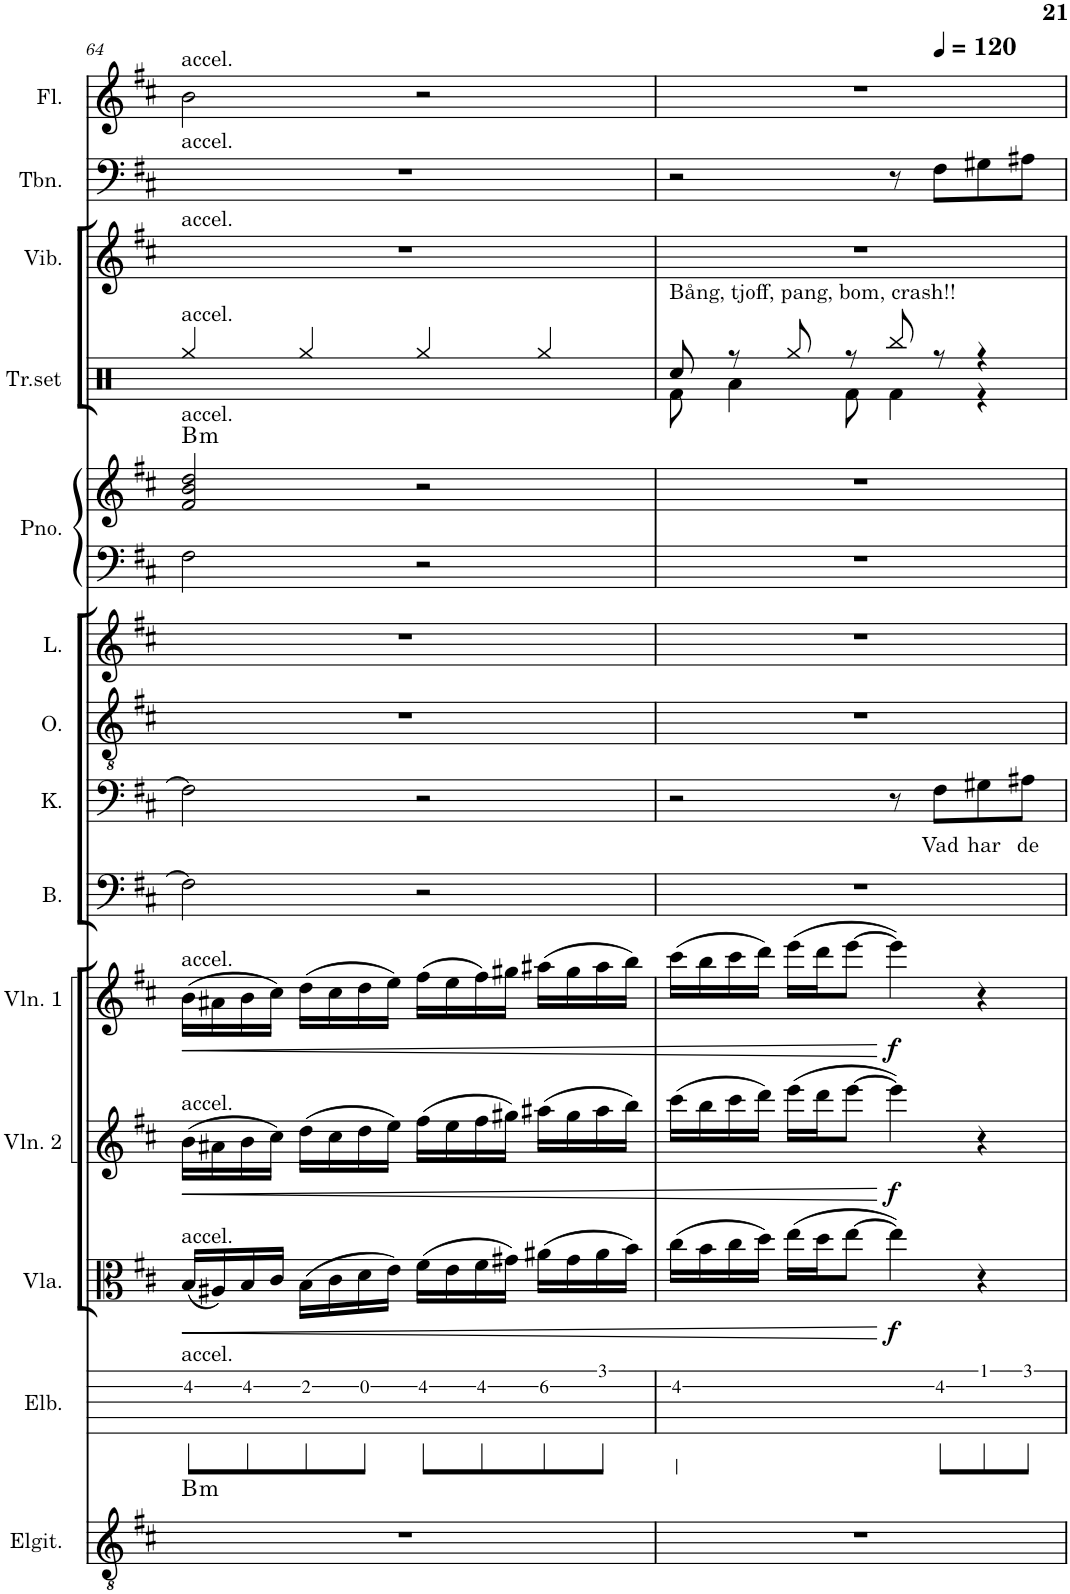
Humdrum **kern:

**kern	**harte	**kern	**kern	**dynam	**kern	**dynam	**kern	**dynam	**kern	**kern	**text	**kern	**kern	**kern	**kern	**harte	**kern	**kern	**kern	**kern
*part14	*part14	*part13	*part12	*part12	*part11	*part11	*part10	*part10	*part9	*part8	*part8	*part7	*part6	*part5	*part5	*part5	*part4	*part3	*part2	*part1
*staff15	*	*staff14	*staff13	*staff13	*staff12	*staff12	*staff11	*staff11	*staff10	*staff9	*staff9	*staff8	*staff7	*staff6	*staff5	*	*staff4	*staff3	*staff2	*staff1
*I"Elgitarr	*	*I"Femsträngad elbas	*I"Viola	*	*I"Violin 2	*	*I"Violin 1	*	*I"Bacon	*I"Kat	*	*I"Orwen	*I"Libby	*I"Piano	*	*	*I"Trumset	*I"Vibrafon	*I"Trombon	*I"Tvärflöjt
*I'Elgit.	*	*I'Elb.	*I'Vla.	*	*I'Vln. 2	*	*I'Vln. 1	*	*I'B.	*I'K.	*	*I'O.	*I'L.	*I'Pno.	*	*	*I'Tr.set	*I'Vib.	*I'Tbn.	*
!!LO:PB:g=z
*clefGv2	*	*	*clefC3	*	*clefG2	*	*clefG2	*	*clefF4	*clefF4	*	*clefGv2	*clefG2	*clefF4	*clefG2	*	*clefX	*clefG2	*clefF4	*clefG2
*	*	*Trd7c12	*	*	*	*	*	*	*	*	*	*	*	*	*	*	*	*	*	*
*k[f#c#]	*	*k[f#c#]	*k[f#c#]	*	*k[f#c#]	*	*k[f#c#]	*	*k[f#c#]	*k[f#c#]	*	*k[f#c#]	*k[f#c#]	*k[f#c#]	*k[f#c#]	*	*k[]	*k[f#c#]	*k[f#c#]	*k[f#c#]
*M4/4	*	*M4/4	*M4/4	*	*M4/4	*	*M4/4	*	*M4/4	*M4/4	*	*M4/4	*M4/4	*M4/4	*M4/4	*	*M4/4	*M4/4	*M4/4	*M4/4
=64	=64	=64	=64	=64	=64	=64	=64	=64	=64	=64	=64	=64	=64	=64	=64	=64	=64	=64	=64	=64
!	!	!	!	!	!	!	!	!	!	!	!	!	!	!	!	!	!	!	!	!LO:TX:a:t=accel.
!	!	!	!	!	!	!	!	!	!	!	!	!	!	!	!	!	!	!	!LO:TX:a:t=accel.	!
!	!	!	!	!	!	!	!	!	!	!	!	!	!	!	!	!	!	!LO:TX:a:t=accel.	!	!
!	!	!	!	!	!	!	!	!	!	!	!	!	!	!	!	!	!LO:TX:a:t=accel.	!	!	!
!	!	!	!	!	!	!	!	!	!	!	!	!	!	!	!LO:TX:a:t=accel.	!	!	!	!	!
!	!	!	!	!	!	!	!LO:TX:a:t=accel.	!	!	!	!	!	!	!	!	!	!	!	!	!
!	!	!	!	!	!LO:TX:a:t=accel.	!	!	!	!	!	!	!	!	!	!	!	!	!	!	!
!	!	!	!LO:TX:a:t=accel.	!	!	!	!	!	!	!	!	!	!	!	!	!	!	!	!	!
!	!	!LO:TX:a:t=accel.	!	!	!	!	!	!	!	!	!	!	!	!	!	!	!	!	!	!
!	!LO:H:kt=m	!	!	!LO:HP:b	!	!LO:HP:b	!	!LO:HP:b	!	!	!	!	!	!	!	!LO:H:kt=m	!	!	!	!
1r	B:min	8F#\L	(16B/LL	<	(16b\LL	<	(16b\LL	<	2F#\]	2F#\]	.	1r	1r	2F#\	2f#/ 2b/ 2dd/	B:min	4Rgg/	1r	1r	2b\
.	.	.	16A#X/)	.	16a#X\	.	16a#X\	.	.	.	.	.	.	.	.	.	.	.	.	.
.	.	8F#\	16B/	.	16b\	.	16b\	.	.	.	.	.	.	.	.	.	.	.	.	.
.	.	.	16c#/JJ	.	16cc#\JJ)	.	16cc#\JJ)	.	.	.	.	.	.	.	.	.	.	.	.	.
.	.	8E\	(16B\LL	.	(16dd\LL	.	(16dd\LL	.	.	.	.	.	.	.	.	.	4Rgg/	.	.	.
.	.	.	16c#\	.	16cc#\	.	16cc#\	.	.	.	.	.	.	.	.	.	.	.	.	.
.	.	8D\J	16d\	.	16dd\	.	16dd\	.	.	.	.	.	.	.	.	.	.	.	.	.
.	.	.	16e\JJ)	.	16ee\JJ)	.	16ee\JJ)	.	.	.	.	.	.	.	.	.	.	.	.	.
.	.	8F#\L	(16f#\LL	.	(16ff#\LL	.	(16ff#\LL	.	2r	2r	.	.	.	2r	2r	.	4Rgg/	.	.	2r
.	.	.	16e\	.	16ee\	.	16ee\	.	.	.	.	.	.	.	.	.	.	.	.	.
.	.	8F#\	16f#\	.	16ff#\	.	16ff#\)	.	.	.	.	.	.	.	.	.	.	.	.	.
.	.	.	16g#X\JJ)	.	16gg#X\JJ)	.	16gg#X\JJ	.	.	.	.	.	.	.	.	.	.	.	.	.
.	.	8G#\	(16a#X\LL	.	(16aa#X\LL	.	(16aa#X\LL	.	.	.	.	.	.	.	.	.	4Rgg/	.	.	.
.	.	.	16g#\	.	16gg#\	.	16gg#\	.	.	.	.	.	.	.	.	.	.	.	.	.
.	.	8A#\J	16a#\	.	16aa#\	.	16aa#\	.	.	.	.	.	.	.	.	.	.	.	.	.
.	.	.	16b\JJ)	.	16bb\JJ)	.	16bb\JJ)	.	.	.	.	.	.	.	.	.	.	.	.	.
=65	=65	=65	=65	=65	=65	=65	=65	=65	=65	=65	=65	=65	=65	=65	=65	=65	=65	=65	=65	=65
*	*	*	*	*	*	*	*	*	*	*	*	*	*	*	*	*	*^	*	*	*
!	!	!	!	!	!	!	!	!	!	!	!	!	!	!	!	!	!LO:TX:a:t=Bång, tjoff, pang, bom, crash!!	!	!	!	!
*	*	*	*	*	*	*	*	*	*	*	*	*	*	*	*	*	*	*	*	*	*^
1r	.	2F#\	(16cc#\LL	.	(16ccc#\LL	.	(16ccc#\LL	.	1r	2r	.	1r	1r	1r	1r	.	8Rcc/	8Rf\	1r	2r	1r	2ryy
.	.	.	16b\	.	16bb\	.	16bb\	.	.	.	.	.	.	.	.	.	.	.	.	.	.	.
.	.	.	16cc#\	.	16ccc#\	.	16ccc#\	.	.	.	.	.	.	.	.	.	8r	4Ra\	.	.	.	.
.	.	.	16dd\JJ)	.	16ddd\JJ)	.	16ddd\JJ)	.	.	.	.	.	.	.	.	.	.	.	.	.	.	.
.	.	.	(16ee\LL	.	(16eee\LL	.	(16eee\LL	.	.	.	.	.	.	.	.	.	8Rgg/	.	.	.	.	.
.	.	.	16dd\J	.	16ddd\J	.	16ddd\J	.	.	.	.	.	.	.	.	.	.	.	.	.	.	.
.	.	.	[8ee\J	.	[8eee\J	.	[8eee\J	.	.	.	.	.	.	.	.	.	8r	8Rf\	.	.	.	.
!	!	!	!	!LO:DY:n=1:b	!	!LO:DY:n=1:b	!	!LO:DY:n=1:b	!	!	!	!	!	!	!	!	!	!	!	!	!	!
.	.	8r	4ee\])	[ f	4eee\])	[ f	4eee\])	[ f	.	8r	.	.	.	.	.	.	8Rbb/	4Rf\	.	8r	.	8ryy
*	*	*	*	*	*	*	*	*	*	*	*	*	*	*	*	*	*	*	*	*	*MM120	*
!	!	!	!	!	!	!	!	!	!	!	!LO:LY:b	!	!	!	!	!	!	!	!	!	!	!
.	.	8F#\L	.	.	.	.	.	.	.	8F#\L	Vad	.	.	.	.	.	8r	.	.	8F#\L	.	4.ryy
!	!	!	!	!	!	!	!	!	!	!	!LO:LY:b	!	!	!	!	!	!	!	!	!	!	!
.	.	8G#X\	4r	.	4r	.	4r	.	.	8G#X\	har	.	.	.	.	.	4r	4r	.	8G#X\	.	.
!	!	!	!	!	!	!	!	!	!	!	!LO:LY:b	!	!	!	!	!	!	!	!	!	!	!
.	.	8A#X\J	.	.	.	.	.	.	.	8A#X\J	de	.	.	.	.	.	.	.	.	8A#X\J	.	.
*	*	*	*	*	*	*	*	*	*	*	*	*	*	*	*	*	*v	*v	*	*	*v	*v
=	=	=	=	=	=	=	=	=	=	=	=	=	=	=	=	=	=	=	=	=
*-	*-	*-	*-	*-	*-	*-	*-	*-	*-	*-	*-	*-	*-	*-	*-	*-	*-	*-	*-	*-
